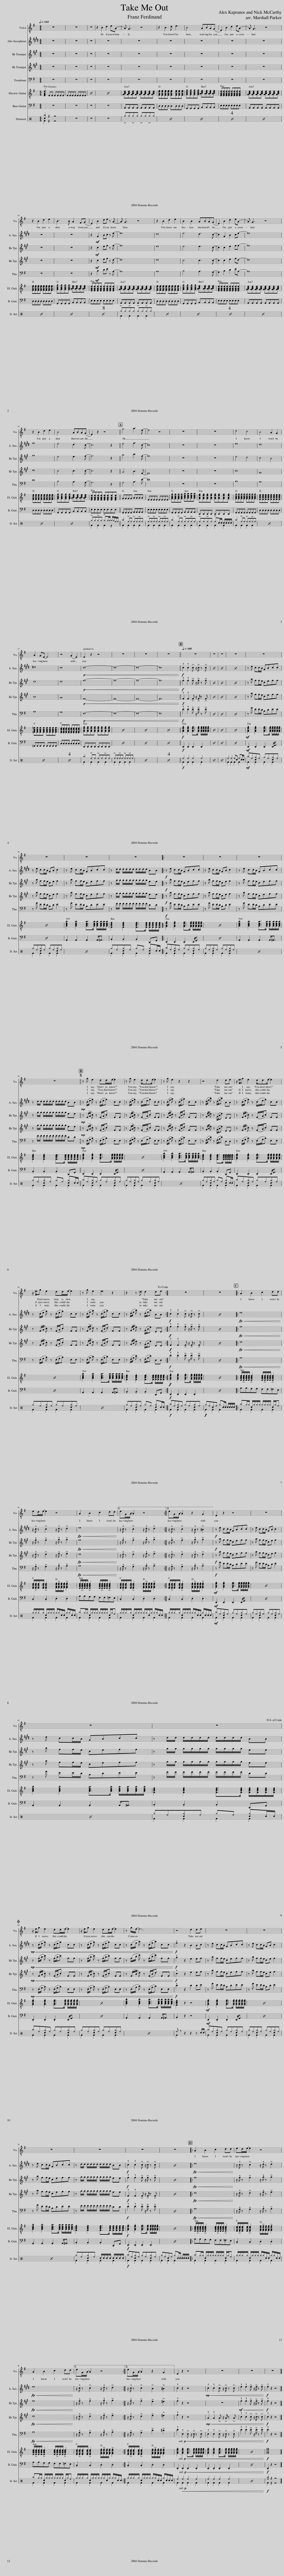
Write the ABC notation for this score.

X:1
%%score 1 2 3 4 5 6 7 ( 8 9 )
L:1/8
Q:1/4=143
M:4/4
I:linebreak $
K:G
V:1 treble-8
V:2 treble transpose=-9
V:3 treble transpose=-2
V:4 treble transpose=-2
V:5 bass
V:6 treble-8
V:7 bass transpose=-12
V:8 perc
K:none
V:9 perc
K:none
V:1
!ff! z8 | z8 | z8 | z2 B2 d2 eA- | A G3 z4 | %5
 z2 B2 d e3 | B4 ABA(G | E2) B2 d2 eA- | A G3 z4 |$ z2 B2 d2 e2 | %10
 B3 B A2 F(G | E2) B2 de z A- | A G3 z4 | z2 B2 d2 e2 | B2 B2 ABA(G | %15
 E2) B2 d2 eA- | A G3 z4 |$ z2 B2 d2 e2 | B4 ABA(G | E2) z2 z4 || %20
 g4 a3 e- | e4 z4 | z8 | z8 | d4 c4 | %25
 B4 A2 G2 |$ A2 GE- E4 | z4 (G2 E2) |[Q:1/4=143] E2[Q:1/4=140] z2[Q:1/4=138] z4[Q:1/4=141][Q:1/4=139][Q:1/4=137][Q:1/4=135][Q:1/4=134] |[Q:1/4=133] z8[Q:1/4=132][Q:1/4=131][Q:1/4=129][Q:1/4=128][Q:1/4=127][Q:1/4=126][Q:1/4=125] | %30
[Q:1/4=124] z8[Q:1/4=122][Q:1/4=121][Q:1/4=120][Q:1/4=119][Q:1/4=118][Q:1/4=116][Q:1/4=115] |[Q:1/4=114] z8[Q:1/4=113][Q:1/4=112][Q:1/4=110][Q:1/4=109][Q:1/4=108][Q:1/4=107][Q:1/4=106] ||[Q:1/4=105] z8 | z8 | z8 | %35
 z8 | z8 |$ z8 | z8 | z8 |: %40
 z8 | z8 | z8 |$ z8 ||S z g e2 dd/e/- e2 | %45
 z g e2 d/de/- e2 | z g e2 z2 z2 | z4 d2 de | z/ e/g e2 d/de/- e2 |$ z/ e/g e2 dd/e/- e2 | %50
 z g e2 e2 z2 | z2 z d d2 de!dacoda! :| z8 | z8 |: A2 B2 c2 dd |$ %55
 ed/e/- e2 z4 | A2 B2 c2 dd |1 eG/A/- A2 z4 :|2 eG/A/- A2 z2 G2 || E2 z2 z4 | %60
 z8 |$ z8 | z8!D.S.! |$O z/ e/g e2 dd/e/- e2 | z/ e/g e2 dd/e/- e2 | %65
 z g/e/- e6 | z4 d2 de | z8 | z8 |$ z8 | %70
 z8 | z8 | z8 |: A2 B2 c2 dd | ed/e/- e2 z4 |$ %75
 A2 B2 c2 dd |1 eG/A/- A2 z4 :|2 eG/A/- A2 z2 G2 || E2 z2 z4 | z8 | %80
 z8 | z8 |] %82
V:2
[K:E] z8 | z8 | z8 | z8 | z8 | %5
 z8 | z8 | z8 | z8 |$ z8 | %10
 z8 | z2!mf! G2 Bc z e- | e8 | d8 | e4 d3 c- | %15
 c2 G2 B2 ce- | e8 |$ f8 | e4 d3 c- | c6 z2 || %20
 e4 f3 c- | c8 | z8 | z8 | e8 | %25
 d8 |$ =d8 | c8 |!p!!<(! c8- | c8- | %30
 c8- | c8!<)! ||!f! .c2 .c2 !>!c z/ !>!c/ z !>!c | x8 | x8 | %35
 x8 | z e cc/B/ GBcc |$ z e cc/B/ GB c2 | z e cc/B/ GBcc | z d/d/ d/d/d/d/ d/d/d/d/ BB |: %40
!f! z e cc/B/ GBcc | z e cc/B/ GB c2 | z e cc/B/ GBcc |$ z d/d/ d/d/d/d/ d/d/d/d/ BB ||!mp! z (c/e/ g) z (c/e/g) cc | %45
 z (c/e/ g) z (c/e/g) cc | z (c/f/ a) z (c/f/a) cc | z (d/f/ b) z (d/f/b) BB | z (c/e/ g) z (c/e/g) cc |$ z (c/e/ g) z (c/e/g) cc | %50
 z (c/f/ a) z (c/f/a) cc | z (d/f/ b) z (d/f/b) BB :|!f! .c2 .c2 !>!c z/ !>!c/ z !>!c | x8 |:!<(! e8!<)! |$ %55
 z/ !^!c/ z !>!c2 z/ !^!d/ z !>!d2 |!<(! e8!<)! |1 z/ !^!c/ z !>!c2 z/ !^!d/ z !>!d2 :|2 z/ !^!c/ z !>!c2 z/ !^!B/ z !>!^B2 ||!f! z e cc/B/ GBcc | %60
 z e cc/B/ GB c2 |$ z e cc/B/ GBcc | z d/d/ d/d/d/d/ d/d/d/d/ BB |$!mp!!<(! z (c/e/ g) z (c/e/g) cc | z (c/e/ g) z (c/e/g) cc | %65
 z (c/f/ a) z (c/f/a) cc!<)! |!f! !^!f2 z2 B2 Bc | z e cc/B/ GBcc | z e cc/B/ GB c2 |$ z e cc/B/ GBcc | %70
 z d/d/ d/d/d/d/ d/d/d/d/ BB |!f! .c2 .c2 !>!c z/ !>!c/ z !>!c | x8 |:!<(! e8!<)! | z/ !^!c/ z !>!c2 z/ !^!d/ z !>!d2 |$ %75
!<(! e8!<)! |1 z/ !^!c/ z !>!c2 z/ !^!d/ z !>!d2 :|2 z/ !^!c/ z !>!c2 !>!B2 !>!^B2 || .c2 z2 z4 |!mp!!<(! .c2 .c2 !>!c z/ !>!c/ z !>!c | %80
 .e2 .e2 !>!e z/ !>!e/ z !>!e!<)! |!f! .e2 z2 z4 |] %82
V:3
[K:A] z8 | z8 | z8 | z8 | z8 | %5
 z8 | z8 | z8 | z8 |$ z8 | %10
 z8 | z2!mf! c2 ef z f- | f8 | e8 | e4 e3 c- | %15
 c2 c2 e2 ff- | f8 |$ g8 | e4 e3 f- | f6 z2 || %20
 a4 b3 f- | f8 | z8 | z8 | e4 d4 | %25
 c4 B4 |$ d8 | d8 |!p!!<(! f8- | f8- | %30
 f8- | f8!<)! ||!f! .f2 .f2 !>!f z/ !>!f/ z !>!f | x8 | x8 | %35
 x8 | z a ff/e/ ceff |$ z a ff/e/ ce f2 | z a ff/e/ ceff | z g/g/ g/g/g/g/ g/g/g/g/ ee |: %40
!f! z a ff/e/ ceff | z a ff/e/ ce f2 | z a ff/e/ ceff |$ z g/g/ g/g/g/g/ g/g/g/g/ ee ||!mp! z (F/A/ c) z (F/A/c) FF | %45
 z (F/A/ c) z (F/A/c) FF | z (F/B/ d) z (F/B/d) FF | z (G/B/ e) z (G/B/e) EE | z (F/A/ c) z (F/A/c) FF |$ z (F/A/ c) z (F/A/c) FF | %50
 z (F/B/ d) z (F/B/d) FF | z (G/B/ e) z (G/B/e) EE :|!f!!f! .f2 .f2 !>!f z/ !>!f/ z !>!f | x8 |:!<(! f8!<)! |$ %55
 z/ !^!f/ z !>!f2 z/ !^!g/ z !>!g2 |!<(! f8!<)! |1 z/ !^!f/ z !>!f2 z/ !^!g/ z !>!g2 :|2 z/ !^!f/ z !>!f2 z/ !^!g/ z !>!g2 ||!f! z a ff/e/ ceff | %60
 z a ff/e/ ce f2 |$ z a ff/e/ ceff | z g/g/ g/g/g/g/ g/g/g/g/ ee |$!mp!!<(! z (f/a/ c') z (f/a/c') ff | z (f/a/ c') z (f/a/c') ff | %65
 z (f/b/ d') z (f/b/d') ff!<)! |!f! !^!g2 z2 e2 ef | z a ff/e/ ceff | z a ff/e/ ce f2 |$ z a ff/e/ ceff | %70
 z g/g/ g/g/g/g/ g/g/g/g/ ee |!f! .f2 .f2 !>!f z/ !>!f/ z !>!f | x8 |:!<(! f8!<)! | z/ !^!f/ z !>!f2 z/ !^!g/ z !>!g2 |$ %75
!<(! f8!<)! |1 z/ !^!f/ z !>!f2 z/ !^!g/ z !>!g2 :|2 z/ !^!f/ z !>!f2 !>!e2 !>!^e2 || .f2 z2 z4 | z8 | %80
!mf!!<(! .f2 .f2 !>!f z/ !>!f/ z !>!f!<)! |!f! .f2 z2 z4 |] %82
V:4
[K:A] z8 | z8 | z8 | z8 | z8 | %5
 z8 | z8 | z8 | z8 |$ z8 | %10
 z8 | z2!mf! c2 ef z d- | d8 | d8 | c4 c3 c- | %15
 c2 c2 e2 fd- | d8 |$ d8 | c4 c3 c- | c6 z2 || %20
 A4 B3 F- | F8 | z8 | z8 | c8 | %25
 G8 |$ B8 | A8 |!p!!<(! F8- | F8- | %30
 F8- | F8!<)! ||!f! .F2 .F2 !>!F z/ !>!F/ z !>!F | x8 | x8 | %35
 x8 | z a ff/e/ ceff |$ z a ff/e/ ce f2 | z a ff/e/ ceff | z g/g/ g/g/g/g/ g/g/g/g/ ee |: %40
!f! z a ff/e/ ceff | z a ff/e/ ce f2 | z a ff/e/ ceff |$ z g/g/ g/g/g/g/ g/g/g/g/ ee ||!mp! z (F/A/ c) z (F/A/c) FF | %45
 z (F/A/ c) z (F/A/c) FF | z (F/B/ d) z (F/B/d) FF | z (G/B/ e) z (G/B/e) EE | z (F/A/ c) z (F/A/c) FF |$ z (F/A/ c) z (F/A/c) FF | %50
 z (F/B/ d) z (F/B/d) FF | z (G/B/ e) z (G/B/e) EE :|!f!!f! .F2 .F2 !>!F z/ !>!F/ z !>!F | x8 |:!<(! d8!<)! |$ %55
 z/ !^!d/ z !>!d2 z/ !^!e/ z !>!e2 |!<(! d8!<)! |1 z/ !^!d/ z !>!d2 z/ !^!e/ z !>!e2 :|2 z/ !^!d/ z !>!d2 z/ !^!d/ z !>!d2 ||!f! z a ff/e/ ceff | %60
 z a ff/e/ ce f2 |$ z a ff/e/ ceff | z g/g/ g/g/g/g/ g/g/g/g/ ee |$!mp!!<(! z (F/A/ c) z (F/A/c) FF | z (F/A/ c) z (F/A/c) FF | %65
 z (F/B/ d) z (F/B/d) FF!<)! |!f! !^!c2 z2 e2 ef | z a ff/e/ ceff | z a ff/e/ ce f2 |$ z a ff/e/ ceff | %70
 z g/g/ g/g/g/g/ g/g/g/g/ ee |!f! .F2 .F2 !>!F z/ !>!F/ z !>!F | x8 |:!<(! d8!<)! | z/ !^!d/ z !>!d2 z/ !^!e/ z !>!e2 |$ %75
!<(! d8!<)! |1 z/ !^!d/ z !>!d2 z/ !^!e/ z !>!e2 :|2 z/ !^!d/ z !>!d2 !>!e2 !>!^e2 || .f2 z2 z4 |!mp!!<(! .A2 .A2 !>!A z/ !>!A/ z !>!A | %80
 .c2 .c2 !>!c z/ !>!c/ z !>!c!<)! |!f! .c2 z2 z4 |] %82
V:5
 z8 | z8 | z8 | z8 | z8 | %5
 z8 | z8 | z8 | z8 |$ z8 | %10
 z8 | z2!mf! B,2 DE z A,- | A,8 | A,8 | B,4 A,3 G,- | %15
 G,2 B,2 D2 EA,- | A,8 |$ D8 | B,4 A,3 G,- | G,6 z2 || %20
 G,4 A,3 E- | E8 | z8 | z8 | B,8 | %25
 A,8 |$ A,8 | G,8 |!p!!<(! E,8- | E,8- | %30
 E,8- | E,8!<)! ||!f! .E2 .E2 !>!E z/ !>!E/ z !>!E | x8 | x8 | %35
 x8 | z G EE/D/ B,DEE |$ z G EE/D/ B,D E2 | z G EE/D/ B,DEE | z F/F/ F/F/F/F/ F/F/F/F/ DD |: %40
!f! z G EE/D/ B,DEE | z G EE/D/ B,D E2 | z G EE/D/ B,DEE |$ z F/F/ F/F/F/F/ F/F/F/F/ DD ||!mp! z (E,/G,/ B,) z (E,/G,/B,) E,E, | %45
 z (E,/G,/ B,) z (E,/G,/B,) E,E, | z (E,/A,/ C) z (E,/A,/C) E,E, | z (F,/A,/ D) z (F,/A,/D) D,D, | z (E,/G,/ B,) z (E,/G,/B,) E,E, |$ z (E,/G,/ B,) z (E,/G,/B,) E,E, | %50
 z (E,/A,/ C) z (E,/A,/C) E,E, | z (F,/A,/ D) z (F,/A,/D) D,D, :|!f! .E2 .E2 !>!E z/ !>!E/ z !>!E | x8 |:!<(! A,8!<)! |$ %55
 z/ !^!G,/ z !>!G,2 z/ !^!A,/ z !>!A,2 |!<(! A,8!<)! |1 z/ !^!G,/ z !>!G,2 z/ !^!A,/ z !>!A,2 :|2 z/ !^!G,/ z !>!G,2 z/ !^!A,/ z !>!A,2 ||!f! z G EE/D/ B,DEE | %60
 z G EE/D/ B,D E2 |$ z G EE/D/ B,DEE | z F/F/ F/F/F/F/ F/F/F/F/ DD |$!mp!!<(! z (E,/G,/ B,) z (E,/G,/B,) E,E, | z (E,/G,/ B,) z (E,/G,/B,) E,E, | %65
 z (E,/A,/ C) z (E,/A,/C) E,E,!<)! |!f! !^!D2 z2 D2 DE | z G EE/D/ B,DEE | z G EE/D/ B,D E2 |$ z G EE/D/ B,DEE | %70
 z F/F/ F/F/F/F/ F/F/F/F/ DD |!f! .E2 .E2 !>!E z/ !>!E/ z !>!E | x8 |:!<(! A,8!<)! | z/ !^!G,/ z !>!G,2 z/ !^!A,/ z !>!A,2 |$ %75
!<(! A,8!<)! |1 z/ !^!G,/ z !>!G,2 z/ !^!A,/ z !>!A,2 :|2 z/ !^!G,/ z !>!G,2 !>!D2 !>!^D2 || .E2!p!!<(! .E,2 !>!E, z/ !>!E,/ z !>!E, | .E,2 .E,2 !>!E, z/ !>!E,/ z !>!E, | %80
 .E2 .E2 !>!E z/ !>!E/ z !>!E!<)! |!f! .E2 z2 z4 |] %82
V:6
 [EGBe]2 EE EEEE | EEEE EEEE | x8 | x8 | [GAce][GAce][GAce][GAce] [GAce][GAce][GAce][GAce] | %5
 [FAdf][FAdf][FAdf][FAdf] [FAdf][FAdf][FAdf][FAdf] | [GBdg][GBdg][GBdg][GBdg] [ABdf][ABdf][ABdf][ABdf] | [EGBe][EGBe][EGBe][EGBe] [EGBe][EGBe][EGBe][EGBe] | [GAce][GAce][GAce][GAce] [GAce][GAce][GAce][GAce] |$ [FAdf][FAdf][FAdf][FAdf] [FAdf][FAdf][FAdf][FAdf] | %10
 [GBdg][GBdg][GBdg][GBdg] [ABdf][ABdf][ABdf][ABdf] | [EGBe][EGBe][EGBe][EGBe] [EGBe][EGBe][EGBe][EGBe] | [GAce][GAce][GAce][GAce] [GAce][GAce][GAce][GAce] | [FAdf][FAdf][FAdf][FAdf] [FAdf][FAdf][FAdf][FAdf] | [GBdg][GBdg][GBdg][GBdg] [ABdf][ABdf][ABdf][ABdf] | %15
 [EGBe][EGBe][EGBe][EGBe] [EGBe][EGBe][EGBe][EGBe] | [GAce][GAce][GAce][GAce] [GAce][GAce][GAce][GAce] |$ [FAdf][FAdf][FAdf][FAdf] [FAdf][FAdf][FAdf][FAdf] | [GBdg][GBdg][GBdg][GBdg] [ABdf][ABdf][ABdf][ABdf] | [EGBe][EGBe][EGBe][EGBe] [EGBe][EGBe][EGBe][EGBe] || %20
 GGGG AAAA | EEEE EEEE | [GBdg][GBdg][GBdg][GBdg] [Acea][Acea][Acea][Acea] | [GBeg][GBeg][GBeg][GBeg] [GBeg][GBeg][GBeg][GBeg] | [GBdg][GBdg][GBdg][GBdg] [GBdg][GBdg][GBdg][GBdg] | %25
 [FBdf][FBdf][FBdf][FBdf] [FBdf][FBdf][FBdf][FBdf] |$ [=FAc=f][FAcf][FAcf][FAcf] [FAcf][FAcf][FAcf][FAcf] | [EGce][EGce][EGce][EGce] [EGce][EGce][EGce][EGce] | [GBeg][GBeg][GBeg][GBeg] [GBeg][GBeg][GBeg][GBeg] | x8 | %30
 x8 | x8 ||!f! .[GBeg]2 .[GBeg]2 [GBeg]>[GBeg] [GBeg]/[GBeg]/[GBeg]/[GBeg]/ | x8 | x8 | %35
 x8 |!mf! .[GBeg]2 .[GBeg]2 [GBeg]>[GBeg] [GBeg]/[GBeg]/[GBeg]/[GBeg]/ |$ x8 | .[Acea]2 .[Acea]2 [Acea]>[Acea] [Acea]/[Acea]/[Acea]/[Acea]/ | .[FBdf]2 .[FBdf]2 [FBdf]>[FBdf] [FBdf]/[FBdf]/[FBdf]/[FBdf]/ |: %40
 .[GBeg]2 .[GBeg]2 [GBeg]>[GBeg] [GBeg]/[GBeg]/[GBeg]/[GBeg]/ | x8 | .[Acea]2 .[Acea]2 [Acea]>[Acea] [Acea]/[Acea]/[Acea]/[Acea]/ |$ .[FBdf]2 .[FBdf]2 [FBdf]>[FBdf] [FBdf]/[FBdf]/[FBdf]/[FBdf]/ || .[GBeg]2 .[GBeg]2 [GBeg]>[GBeg] [GBeg]/[GBeg]/[GBeg]/[GBeg]/ | %45
 x8 | .[Acea]2 .[Acea]2 [Acea]>[Acea] [Acea]/[Acea]/[Acea]/[Acea]/ | .[FBdf]2 .[FBdf]2 [FBdf]>[FBdf] [FBdf]/[FBdf]/[FBdf]/[FBdf]/ | .[GBeg]2 .[GBeg]2 [GBeg]>[GBeg] [GBeg]/[GBeg]/[GBeg]/[GBeg]/ |$ x8 | %50
 .[Acea]2 .[Acea]2 [Acea]>[Acea] [Acea]/[Acea]/[Acea]/[Acea]/ | .[FBdf]2 .[FBdf]2 [FBdf]>[FBdf] [FBdf]/[FBdf]/[FBdf]/[FBdf]/ :|!f!!f!!f!!f! .[GBeg]2 .[GBeg]2 [GBeg]>[GBeg] [GBeg]/[GBeg]/[GBeg]/[GBeg]/ | x8 |: [EAce]/!>![EAce]/[EAce]/[EAce]/ !>![EAce]2 [EAce]/!>![EAce]/[EAce]/[EAce]/ !>![EAce]2 |$ %55
 [EGce]/!>![EGce]/[EGce]/[EGce]/ !>![EGce]2 [FAdf]/!>![FAdf]/[FAdf]/[FAdf]/ !>![FAdf]2 | [EAce]/!>![EAce]/[EAce]/[EAce]/ !>![EAce]2 [EAce]/!>![EAce]/[EAce]/[EAce]/ !>![EAce]2 |1 [EGce]/!>![EGce]/[EGce]/[EGce]/ !>![EGce]2 [FAdf]/!>![FAdf]/[FAdf]/[FAdf]/ !>![FAdf]2 :|2 [EGce]/!>![EGce]/[EGce]/[EGce]/ !>![EGce]2 [FAdf]/!>![FAdf]/[FAdf]/[FAdf]/ !>![FAdf]2 ||!mf! .[GBeg]2 .[GBeg]2 [GBeg]>[GBeg] [GBeg]/[GBeg]/[GBeg]/[GBeg]/ | %60
 x8 |$ .[Acea]2 .[Acea]2 [Acea]>[Acea] [Acea]/[Acea]/[Acea]/[Acea]/ | .[FBdf]2 .[FBdf]2 [FBdf]>[FBdf] [FBdf]/[FBdf]/[FBdf]/[FBdf]/ |$ .[GBeg]2 .[GBeg]2 [GBeg]>[GBeg] [GBeg]/[GBeg]/[GBeg]/[GBeg]/ | x8 | %65
 .[Acea]2 .[Acea]2 [Acea]>[Acea] [Acea]/[Acea]/[Acea]/[Acea]/ | .[FBdf]2 z2 z4 |!mf! .[GBeg]2 .[GBeg]2 [GBeg]>[GBeg] [GBeg]/[GBeg]/[GBeg]/[GBeg]/ | x8 |$ .[Acea]2 .[Acea]2 [Acea]>[Acea] [Acea]/[Acea]/[Acea]/[Acea]/ | %70
 .[FBdf]2 .[FBdf]2 [FBdf]>[FBdf] [FBdf]/[FBdf]/[FBdf]/[FBdf]/ |!f! .[GBeg]2 .[GBeg]2 [GBeg]>[GBeg] [GBeg]/[GBeg]/[GBeg]/[GBeg]/ | x8 |: [EAce]/!>![EAce]/[EAce]/[EAce]/ !>![EAce]2 [EAce]/!>![EAce]/[EAce]/[EAce]/ !>![EAce]2 | [EGce]/!>![EGce]/[EGce]/[EGce]/ !>![EGce]2 [FAdf]/!>![FAdf]/[FAdf]/[FAdf]/ !>![FAdf]2 |$ %75
 [EAce]/!>![EAce]/[EAce]/[EAce]/ !>![EAce]2 [EAce]/!>![EAce]/[EAce]/[EAce]/ !>![EAce]2 |1 [EGce]/!>![EGce]/[EGce]/[EGce]/ !>![EGce]2 [FAdf]/!>![FAdf]/[FAdf]/[FAdf]/ !>![FAdf]2 :|2 [EGce]/!>![EGce]/[EGce]/[EGce]/ !>![EGce]2 [FAdf]/!>![FAdf]/[FAdf]/[FAdf]/ !>![FAdf]2 || .[GBeg]2!p!!<(! .[GBeg]2 [GBeg]>[GBeg] [GBeg]/[GBeg]/[GBeg]/[GBeg]/ | .[GBeg]2 .[GBeg]2 [GBeg]>[GBeg] [GBeg]/[GBeg]/[GBeg]/[GBeg]/ | %80
 x8 |!f! [GBeg]8 |] %82
V:7
 z8 | z8 | z8 | z8 | A,,A,,A,,A,, A,,A,,A,,A,, | %5
 D,D,D,D, D,D,D,D, | G,,G,,G,,G,, B,,B,,B,,B,, | E,E,E,E, E,E,E,E, | A,,A,,A,,A,, A,,A,,A,,A,, |$ D,D,D,D, D,D,D,D, | %10
 G,,G,,G,,G,, B,,B,,B,,B,, | E,E,E,E, E,E,E,E, | A,,A,,A,,A,, A,,A,,A,,A,, | D,D,D,D, D,D,D,D, | G,,G,,G,,G,, B,,B,,B,,B,, | %15
 E,E,E,E, E,E,E,E, | A,,A,,A,,A,, A,,A,,A,,A,, |$ D,D,D,D, D,D,D,D, | G,,G,,G,,G,, B,,B,,B,,B,, | E,E,E,E, E,E,E,E, || %20
 G,,G,,G,,G,, A,,A,,A,,A,, | E,E,E,E, E,E,E,E, | G,,G,,G,,G,, A,,A,,A,,A,, | E,,E,,E,,E,, E,,E,,E,,E,, | G,,G,,G,,G,, G,,G,,G,,G,, | %25
 D,D,D,D, D,D,D,D, |$ =F,,F,,F,,F,, F,,F,,F,,F,, | C,C,C,C, C,C,C,C, | E,,E,,E,,E,, E,,E,,E,,E,, | x8 | %30
 x8 | x8 ||!f! .E,,2 .E,,2 .E,,2 .E,,2 | x8 | x8 | %35
 x8 |!mf! .E,,2 .E,,2 .E,,2 E,,<G,, |$ x8 | .A,,2 .A,,2 .A,,2 A,,<^A,, | .B,,2 .B,,2 .B,,2 D,,G,, |: %40
 .E,,2 .E,,2 .E,,2 E,,<G,, | x8 | .A,,2 .A,,2 .A,,2 A,,<^A,, |$ .B,,2 .B,,2 .B,,2 D,,G,, || .E,,2 .E,,2 .E,,2 E,,<G,, | %45
 x8 | .A,,2 .A,,2 .A,,2 A,,<^A,, | .B,,2 .B,,2 .B,,2 D,,G,, | .E,,2 .E,,2 .E,,2 E,,<G,, |$ x8 | %50
 .A,,2 .A,,2 .A,,2 A,,<^A,, | .B,,2 .B,,2 .B,,2 D,,G,, :|!f! .E,,2 .E,,2 .E,,2 .E,,2 | x8 |: A,A,G,G, F,F,=F,E, |$ %55
 .C,2 .C,2 .D,2 .D,2 | A,A,G,G, F,F,=F,E, |1 .C,2 .C,2 .D,2 .D,2 :|2 .C,2 .C,2 .D,2 .D,2 ||!mf! .E,,2 .E,,2 .E,,2 E,,<G,, | %60
 x8 |$ .A,,2 .A,,2 .A,,2 A,,<^A,, | .B,,2 .B,,2 .B,,2 D,,G,, |$ .E,,2 .E,,2 .E,,2 E,,<G,, | x8 | %65
 .A,,2 .A,,2 .A,,2 A,,<^A,, | .B,,2 z2 z4 |!mf! .E,,2 .E,,2 .E,,2 E,,<G,, | x8 |$ .A,,2 .A,,2 .A,,2 A,,<^A,, | %70
 .B,,2 .B,,2 .B,,2 D,,G,, |!f! .E,,2 .E,,2 .E,,2 .E,,2 | x8 |: A,A,G,G, F,F,=F,E, | .C,2 .C,2 .D,2 .D,2 |$ %75
 A,A,G,G, F,F,=F,E, |1 .C,2 .C,2 .D,2 .D,2 :|2 .C,2 .C,2 .D,2 .D,2 || .E,,2!p!!<(! .E,,2 .E,,2 .E,,2 | .E,,2 .E,,2 .E,,2 .E,,2 | %80
 x8 |!f! .E,,2 z2 z4 |] %82
V:8
[K:C] [c^a]2 z2 z4 | z8 | z8 | z8 | !>!^g^g!>!^g^g !>!^g^g!>!^g^g | %5
 x8 | x8 | x8 | x8 |$ x8 | %10
 x8 | x8 | !>!^g^g!>!^g^g !>!^g^g!>!^g^g | x8 | x8 | %15
 x8 | x8 |$ x8 | x8 | !>!^g^g!>!^g^g !>!^g^g/^g/ ^g/^g/^e/^e/ || %20
 ^a2 !>!^e^e !>!^e^e!>!^e^e | !>!^e^e!>!^e^e !>!^e^e!>!^e^e | ^a2 !>!^e^e !>!^e^e!>!^e^e | !>!^e^e!>!^e^e !>!^ec/c/ c/c/c/c/ | ^a2 !>!^e^e !>!^e^e!>!^e^e | %25
 x8 |$ x8 | x8 | ^a2 !>!^e^e !>!^e^e!>!^e^e | !>!^e^e!>!^e^e !>!^e^e!>!^e^e | %30
 x8 | x8 ||!f! ^e2 ^e2 ^e2 ^e2 | x8 | x8 | %35
 ^e2 ^e2 ^ec ^ec/c/ |!mf! ^a^e[c^g]^e ^g^e[c^g]^e |$ ^g^e[c^g]^e ^g^e[c^g]^e | x8 | ^g^e[c^g]^e ^g^e [c^g]c/c/ |: %40
 ^a^e[c^g]^e ^g^e[c^g]^e | ^g^e[c^g]^e ^g^e[c^g]^e | x8 |$ ^g^e[c^g]^e ^g^e [c^g]c/c/ || ^a^e[c^g]^e ^g^e[c^g]^e | %45
 ^g^e[c^g]^e ^g^e[c^g]^e | x8 | ^g^e[c^g]^e ^g^e [c^g]c/c/ | ^a^e[c^g]^e ^g^e[c^g]^e |$ ^g^e[c^g]^e ^g^e[c^g]^e | %50
 x8 | ^g^e[c^g]^e ^g^e [c^g]c/c/ :|!f! ^a^e[c^g]^e ^g^e[c^g]^e |!f!!f! ^g^ec^e ^gc/c/ c/c/c/c/ |: ^a^g/^g/ c/^g/^g/^g/ ^g/^g/^g/^g/ c/^g/^e |$ %55
 ^g/^g/^g/^g/ c/^g/^g/^g/ ^g/^g/c/c/ ^g/^g/c/c/ | ^a^g/^g/ c/^g/^g/^g/ ^g/^g/^g/^g/ c/^g/^e |1 ^g/^g/^g/^g/ c/^g/^g/^g/ ^g/^g/c/^g/ ^g/^g/c/c/ :|2 ^g/^g/^g/^g/ c/^g/^g/^g/ ^g/^g/c/c/ ^g/c/c/c/ ||!mf! ^a^e[c^g]^e ^g^e[c^g]^e | %60
 ^g^e[c^g]^e ^g^e[c^g]^e |$ x8 | ^g^e[c^g]^e ^g^e [c^g]c/c/ |$ ^a^e[c^g]^e ^g^e[c^g]^e | ^g^e[c^g]^e ^g^e[c^g]^e | %65
 x8 | ^e z z2 z2 z c/c/ | ^a^e[c^g]^e ^g^e[c^g]^e | ^g^e[c^g]^e ^g^e[c^g]^e |$ x8 | %70
 ^g^e[c^g]^e c/c/c/c/ c/c/c/c/ |!f! ^a^e[c^g]^e ^g^e[c^g]^e | ^g^ec^e ^gc/c/ c/c/c/c/ |: ^a^g/^g/ c/^g/^g/^g/ ^g/^g/^g/^g/ c/^g/^e | ^g/^g/^g/^g/ c/^g/^g/^g/ ^g/^g/c/c/ ^g/^g/c/c/ |$ %75
 ^a^g/^g/ c/^g/^g/^g/ ^g/^g/^g/^g/ c/^g/^e |1 ^g/^g/^g/^g/ c/^g/^g/^g/ ^g/^g/c/^g/ ^g/^g/c/c/ :|2 ^g/^g/^g/^g/ c/^g/^g/^g/ ^g/^g/c/c/ ^g/c/c/c/ || ^e2!p!!<(! ^e2 ^e2 ^e2 | ^e2 ^e2 ^e2 ^e2 | %80
 x8 |!f! [^e^a]2 z2 z4 |] %82
V:9
[K:C] F2 z2 z4 | x8 | x8 | x8 | x8 | %5
 x8 | x8 | x8 | x8 |$ x8 | %10
 x8 | x8 | F2 F2 F2 F2 | x8 | x8 | %15
 x8 | x8 |$ x8 | x8 | F2 F2 F2 z2 || %20
 F2 F2 F2 F2 | F2 F2 F2 F2 | F2 F2 F2 F2 | F2 F2 F2 F2 | F2 F2 F2 F2 | %25
 x8 |$ x8 | x8 | F2 F2 F2 F2 | F2 F2 F2 F2 | %30
 x8 | x8 || F2 F2 F2 F2 | x8 | x8 | %35
 F2 F2 F2 F2 | F2 F2 F2 F2 |$ F2 F2 F2 F2 | x8 | F2 F2 F2 F2 |: %40
 F2 F2 F2 F2 | F2 F2 F2 F2 | x8 |$ F2 F2 F2 F2 || F2 F2 F2 F2 | %45
 F2 F2 F2 F2 | x8 | F2 F2 F2 F2 | F2 F2 F2 F2 |$ F2 F2 F2 F2 | %50
 x8 | F2 F2 F2 F2 :| F2 F2 F2 F2 | F2 F2 F2 x2 |: F2 F2 F2 F2 |$ %55
 F2 F2 F2 F2 | F2 F2 F2 F2 |1 F2 F2 F2 F2 :|2 F2 F2 F2 F2 || F2 F2 F2 F2 | %60
 F2 F2 F2 F2 |$ x8 | F2 F2 F2 F2 |$ F2 F2 F2 F2 | F2 F2 F2 F2 | %65
 x8 | F2 x6 | F2 F2 F2 F2 | F2 F2 F2 F2 |$ x8 | %70
 F2 F2 F2 F2 | F2 F2 F2 F2 | F2 F2 F2 x2 |: F2 F2 F2 F2 | F2 F2 F2 F2 |$ %75
 F2 F2 F2 F2 |1 F2 F2 F2 F2 :|2 F2 F2 F2 F2 || F2 F2 F2 F2 | F2 F2 F2 F2 | %80
 x8 | F2 z2 z4 |] %82
